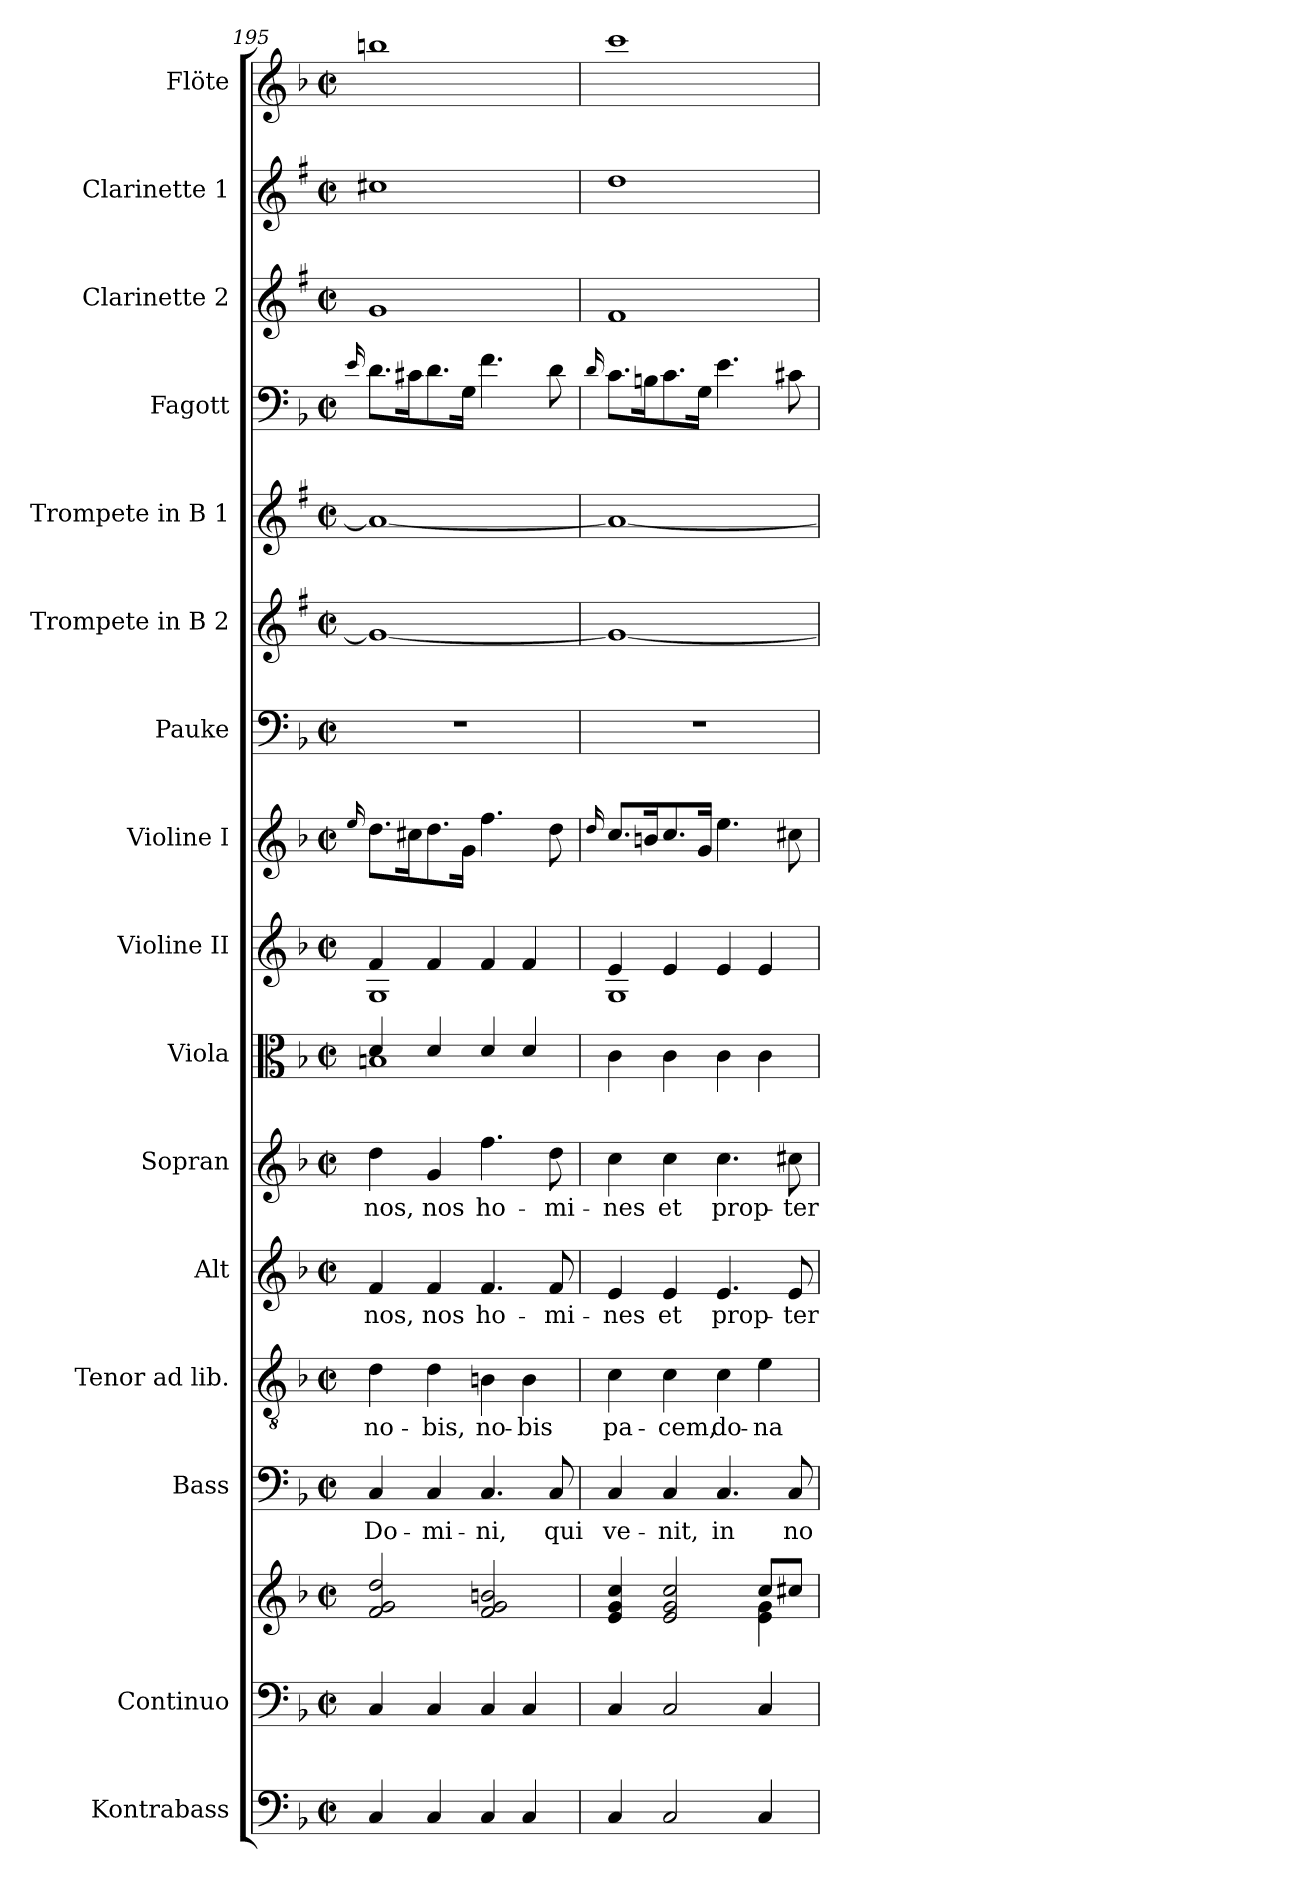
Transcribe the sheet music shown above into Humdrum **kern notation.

**kern	**kern	**kern	**kern	**text	**kern	**text	**kern	**text	**kern	**text	**kern	**kern	**kern	**kern	**kern	**kern	**kern	**kern	**kern	**kern
*part16	*part15	*part15	*part14	*part14	*part13	*part13	*part12	*part12	*part11	*part11	*part10	*part9	*part8	*part7	*part6	*part5	*part4	*part3	*part2	*part1
*staff17	*staff16	*staff15	*staff14	*staff14	*staff13	*staff13	*staff12	*staff12	*staff11	*staff11	*staff10	*staff9	*staff8	*staff7	*staff6	*staff5	*staff4	*staff3	*staff2	*staff1
*I"Kontrabass	*I"Continuo	*	*I"Bass	*	*I"Tenor ad lib.	*	*I"Alt	*	*I"Sopran	*	*I"Viola	*I"Violine II	*I"Violine I	*I"Pauke	*I"Trompete in B 2	*I"Trompete in B 1	*I"Fagott	*I"Clarinette 2	*I"Clarinette 1	*I"Flöte
*I'Kb.	*I'cont.	*	*I'B	*	*I'T	*	*I'A	*	*I'S	*	*I'Vla.	*I'Vl. II	*I'Vl. I	*I'Pk.	*	*	*I'Fg.	*I'Cl. 2	*I'Cl. 1	*I'Fl.
*clefF4	*clefF4	*clefG2	*clefF4	*	*clefGv2	*	*clefG2	*	*clefG2	*	*clefC3	*clefG2	*clefG2	*clefF4	*clefG2	*clefG2	*clefF4	*clefG2	*clefG2	*clefG2
*ITrd7c12	*	*	*	*	*	*	*	*	*	*	*	*	*	*	*ITrd1c2	*ITrd1c2	*	*ITrd1c2	*ITrd1c2	*
*k[b-]	*k[b-]	*k[b-]	*k[b-]	*	*k[b-]	*	*k[b-]	*	*k[b-]	*	*k[b-]	*k[b-]	*k[b-]	*k[b-]	*k[b-]	*k[b-]	*k[b-]	*k[b-]	*k[b-]	*k[b-]
*F:	*F:	*F:	*F:	*	*F:	*	*F:	*	*F:	*	*F:	*F:	*F:	*F:	*F:	*F:	*F:	*F:	*F:	*F:
*M2/2	*M2/2	*M2/2	*M2/2	*	*M2/2	*	*M2/2	*	*M2/2	*	*M2/2	*M2/2	*M2/2	*M2/2	*M2/2	*M2/2	*M2/2	*M2/2	*M2/2	*M2/2
*met(c|)	*met(c|)	*met(c|)	*met(c|)	*	*met(c|)	*	*met(c|)	*	*met(c|)	*	*met(c|)	*met(c|)	*met(c|)	*met(c|)	*met(c|)	*met(c|)	*met(c|)	*met(c|)	*met(c|)	*met(c|)
=195	=195	=195	=195	=195	=195	=195	=195	=195	=195	=195	=195	=195	=195	=195	=195	=195	=195	=195	=195	=195
.	.	.	.	.	.	.	.	.	.	.	.	.	16qqee/	.	.	.	16qqe/	.	.	.
!	!	!	!	!LO:LY:b	!	!LO:LY:b	!	!LO:LY:b	!	!LO:LY:b	!	!	!	!	!	!	!	!	!	!
*	*	*	*	*	*	*	*	*	*	*	*^	*^	*	*	*	*	*	*	*	*
4CC/	4C/	2f/ 2g/ 2dd/	4C/	Do-	4d\	no-	4f/	nos,	4dd\	nos,	4d/	1Bn	4f/	1G	8.dd\L	1r	1f_	1g_	8.d\L	1f	1bn	1bbn
.	.	.	.	.	.	.	.	.	.	.	.	.	.	.	16cc#X\k	.	.	.	16c#X\k	.	.	.
!	!	!	!	!LO:LY:b	!	!LO:LY:b	!	!LO:LY:b	!	!LO:LY:b	!	!	!	!	!	!	!	!	!	!	!	!
4CC/	4C/	.	4C/	-mi-	4d\	-bis,	4f/	nos	4g/	nos	4d/	.	4f/	.	8.dd\	.	.	.	8.d\	.	.	.
.	.	.	.	.	.	.	.	.	.	.	.	.	.	.	16g\Jk	.	.	.	16G\Jk	.	.	.
!	!	!	!	!LO:LY:b	!	!LO:LY:b	!	!LO:LY:b	!	!LO:LY:b	!	!	!	!	!	!	!	!	!	!	!	!
4CC/	4C/	2f/ 2g/ 2bn/	4.C/	-ni,	4Bn\	no-	4.f/	ho-	4.ff\	ho-	4d/	.	4f/	.	4.ff\	.	.	.	4.f\	.	.	.
!	!	!	!	!	!	!LO:LY:b	!	!	!	!	!	!	!	!	!	!	!	!	!	!	!	!
4CC/	4C/	.	.	.	4B\	-bis	.	.	.	.	4d/	.	4f/	.	.	.	.	.	.	.	.	.
!	!	!	!	!LO:LY:b	!	!	!	!LO:LY:b	!	!LO:LY:b	!	!	!	!	!	!	!	!	!	!	!	!
.	.	.	8C/	qui	.	.	8f/	-mi-	8dd\	-mi-	.	.	.	.	8dd\	.	.	.	8d\	.	.	.
*	*	*	*	*	*	*	*	*	*	*	*v	*v	*	*	*	*	*	*	*	*	*	*
=196	=196	=196	=196	=196	=196	=196	=196	=196	=196	=196	=196	=196	=196	=196	=196	=196	=196	=196	=196	=196	=196
.	.	.	.	.	.	.	.	.	.	.	.	.	.	16qqdd/	.	.	.	16qqd/	.	.	.
*	*	*^	*	*	*	*	*	*	*	*	*	*	*	*	*	*	*	*	*	*	*
!	!	!	!	!	!LO:LY:b	!	!LO:LY:b	!	!LO:LY:b	!	!LO:LY:b	!	!	!	!	!	!	!	!	!	!	!
4CC/	4C/	4e/ 4g/ 4cc/	2.ryy	4C/	ve-	4c\	pa-	4e/	-nes	4cc\	-nes	4c\	4e/	1G	8.cc/L	1r	1f_	1g_	8.c\L	1e	1cc	1ccc
.	.	.	.	.	.	.	.	.	.	.	.	.	.	.	16bn/k	.	.	.	16Bn\k	.	.	.
!	!	!	!	!	!LO:LY:b	!	!LO:LY:b	!	!LO:LY:b	!	!LO:LY:b	!	!	!	!	!	!	!	!	!	!	!
2CC/	2C/	2e/ 2g/ 2cc/	.	4C/	-nit,	4c\	-cem,	4e/	et	4cc\	et	4c\	4e/	.	8.cc/	.	.	.	8.c\	.	.	.
.	.	.	.	.	.	.	.	.	.	.	.	.	.	.	16g/Jk	.	.	.	16G\Jk	.	.	.
!	!	!	!	!	!LO:LY:b	!	!LO:LY:b	!	!LO:LY:b	!	!LO:LY:b	!	!	!	!	!	!	!	!	!	!	!
.	.	.	.	4.C/	in	4c\	do-	4.e/	prop-	4.cc\	prop-	4c\	4e/	.	4.ee\	.	.	.	4.e\	.	.	.
!	!	!	!	!	!	!	!LO:LY:b	!	!	!	!	!	!	!	!	!	!	!	!	!	!	!
4CC/	4C/	8cc/L	4e\ 4g\	.	.	4e\	-na	.	.	.	.	4c\	4e/	.	.	.	.	.	.	.	.	.
!	!	!	!	!	!LO:LY:b	!	!	!	!LO:LY:b	!	!LO:LY:b	!	!	!	!	!	!	!	!	!	!	!
.	.	8cc#X/J	.	8C/	no-	.	.	8e/	-ter	8cc#X\	-ter	.	.	.	8cc#X\	.	.	.	8c#X\	.	.	.
*	*	*v	*v	*	*	*	*	*	*	*	*	*	*v	*v	*	*	*	*	*	*	*	*
=	=	=	=	=	=	=	=	=	=	=	=	=	=	=	=	=	=	=	=	=
*-	*-	*-	*-	*-	*-	*-	*-	*-	*-	*-	*-	*-	*-	*-	*-	*-	*-	*-	*-	*-
